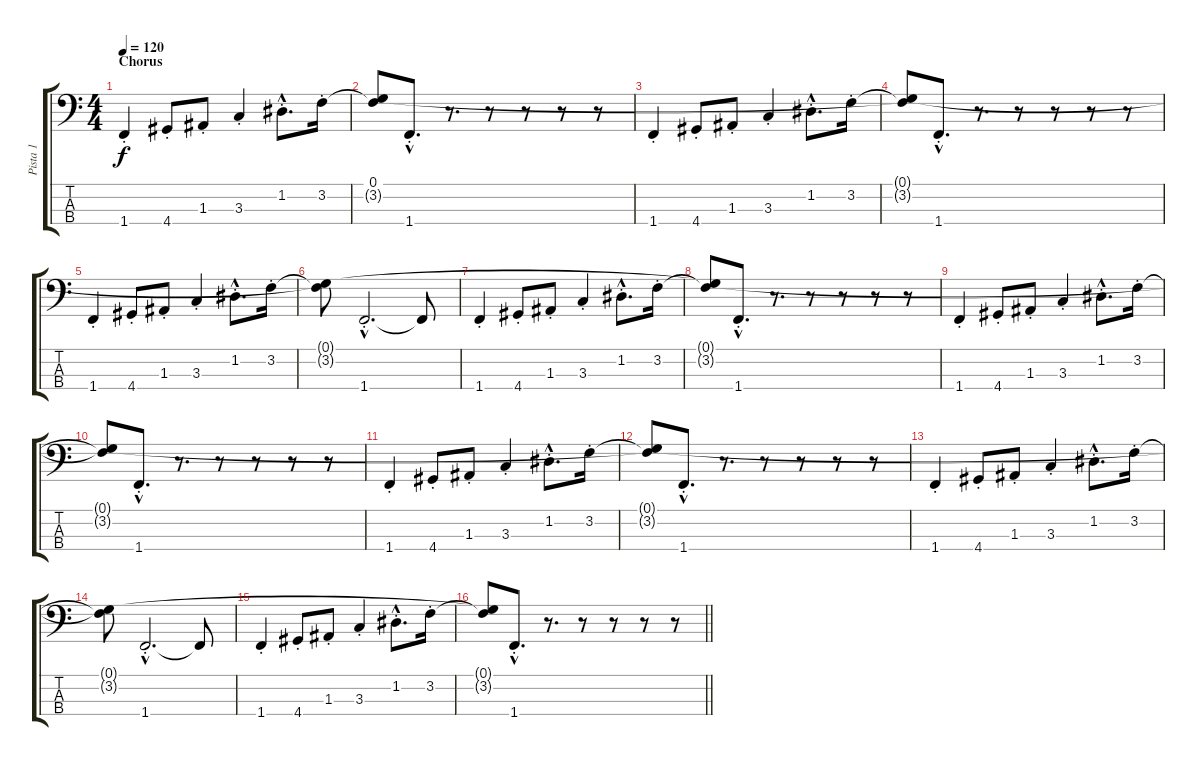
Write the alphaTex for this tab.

\track ("Pista 1" "Pista 1") {instrument electricbassfinger}
\staff {score tabs}
\tuning (G2 D2 A1 E1) {hide}
\ts (4 4)
\section ("" "Chorus")
\tempo 120
\clef f4
\ks c
1.4{st}.4{dy f volume 13} 4.4{st}.8 1.3{st}.8 3.3{st}.4 1.2{hac st}.8{d} 3.2{st}.16 |
(0.1{t} 3.2{t}).8 1.4{hac st}.8{d} r.8{d} r.8 r.8 r.8 r.8 |
1.4{st}.4 4.4{st}.8 1.3{st}.8 3.3{st}.4 1.2{hac st}.8{d} 3.2{st}.16 |
(0.1{t} 3.2{t}).8 1.4{hac st}.8{d} r.8{d} r.8 r.8 r.8 r.8 |
1.4{st}.4 4.4{st}.8 1.3{st}.8 3.3{st}.4 1.2{hac st}.8{d} 3.2{st}.16 |
(0.1{t} 3.2{t}).8 1.4{hac st}.2{d} 1.4{t}.8 |
1.4{st}.4 4.4{st}.8 1.3{st}.8 3.3{st}.4 1.2{hac st}.8{d} 3.2{st}.16 |
(0.1{t} 3.2{t}).8 1.4{hac st}.8{d} r.8{d} r.8 r.8 r.8 r.8 |
1.4{st}.4 4.4{st}.8 1.3{st}.8 3.3{st}.4 1.2{hac st}.8{d} 3.2{st}.16 |
(0.1{t} 3.2{t}).8 1.4{hac st}.8{d} r.8{d} r.8 r.8 r.8 r.8 |
1.4{st}.4 4.4{st}.8 1.3{st}.8 3.3{st}.4 1.2{hac st}.8{d} 3.2{st}.16 |
(0.1{t} 3.2{t}).8 1.4{hac st}.8{d} r.8{d} r.8 r.8 r.8 r.8 |
1.4{st}.4 4.4{st}.8 1.3{st}.8 3.3{st}.4 1.2{hac st}.8{d} 3.2{st}.16 |
(0.1{t} 3.2{t}).8 1.4{hac st}.2{d} 1.4{t}.8 |
1.4{st}.4 4.4{st}.8 1.3{st}.8 3.3{st}.4 1.2{hac st}.8{d} 3.2{st}.16 |
\barLineRight lightlight
(0.1{t} 3.2{t}).8 1.4{hac st}.8{d} r.8{d} r.8 r.8 r.8 r.8
